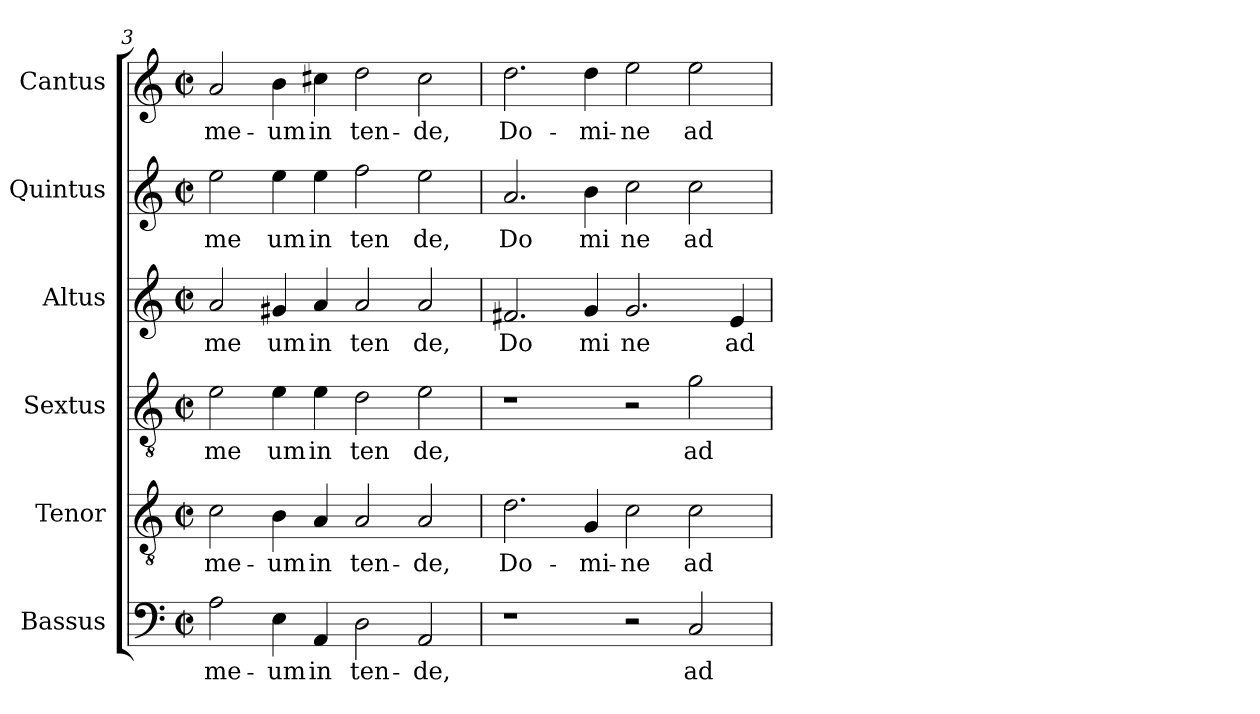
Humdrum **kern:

**kern	**text	**kern	**text	**kern	**text	**kern	**text	**kern	**text	**kern	**text
*part6	*part6	*part5	*part5	*part4	*part4	*part3	*part3	*part2	*part2	*part1	*part1
*staff6	*staff6	*staff5	*staff5	*staff4	*staff4	*staff3	*staff3	*staff2	*staff2	*staff1	*staff1
*I"Bassus	*	*I"Tenor	*	*I"Sextus	*	*I"Altus	*	*I"Quintus	*	*I"Cantus	*
*clefF4	*	*clefGv2	*	*clefGv2	*	*clefG2	*	*clefG2	*	*clefG2	*
*M2/2	*	*M2/2	*	*M2/2	*	*M2/2	*	*M2/2	*	*M2/2	*
*met(c|)	*	*met(c|)	*	*met(c|)	*	*met(c|)	*	*met(c|)	*	*met(c|)	*
=3	=3	=3	=3	=3	=3	=3	=3	=3	=3	=3	=3
!	!LO:LY:b:cj	!	!LO:LY:b:cj	!	!LO:LY:b:cj	!	!LO:LY:b:cj	!	!LO:LY:b:cj	!	!LO:LY:b:cj
2A\	me-	2c\	me-	2e\	me	2a/	me	2ee\	me	2a/	me-
!	!LO:LY:b:cj	!	!LO:LY:b:cj	!	!LO:LY:b:cj	!	!LO:LY:b:cj	!	!LO:LY:b:cj	!	!LO:LY:b:cj
4E\	-um	4B\	-um	4e\	um	4g#X/	um	4ee\	um	4b\	-um
!	!LO:LY:b:cj	!	!LO:LY:b:cj	!	!LO:LY:b:cj	!	!LO:LY:b:cj	!	!LO:LY:b:cj	!	!LO:LY:b:cj
4AA/	in	4A/	in	4e\	in	4a/	in	4ee\	in	4cc#X\	in
!	!LO:LY:b:cj	!	!LO:LY:b:cj	!	!LO:LY:b:cj	!	!LO:LY:b:cj	!	!LO:LY:b:cj	!	!LO:LY:b:cj
2D\	ten-	2A/	ten-	2d\	ten	2a/	ten	2ff\	ten	2dd\	ten-
!	!LO:LY:b:cj	!	!LO:LY:b:cj	!	!LO:LY:b:cj	!	!LO:LY:b:cj	!	!LO:LY:b:cj	!	!LO:LY:b:cj
2AA/	-de,	2A/	-de,	2e\	de,	2a/	de,	2ee\	de,	2cc#\	-de,
=4	=4	=4	=4	=4	=4	=4	=4	=4	=4	=4	=4
!	!	!	!LO:LY:b:cj	!	!	!	!LO:LY:b:cj	!	!LO:LY:b:cj	!	!LO:LY:b:cj
1r	.	2.d\	Do-	1r	.	2.f#X/	Do	2.a/	Do	2.dd\	Do-
!	!	!	!LO:LY:b:cj	!	!	!	!LO:LY:b:cj	!	!LO:LY:b:cj	!	!LO:LY:b:cj
.	.	4G/	-mi-	.	.	4g/	mi	4b\	mi	4dd\	-mi-
!	!	!	!LO:LY:b:cj	!	!	!	!LO:LY:b:cj	!	!LO:LY:b:cj	!	!LO:LY:b:cj
2r	.	2c\	-ne	2r	.	2.g/	ne	2cc\	ne	2ee\	-ne
!	!LO:LY:b:cj	!	!LO:LY:b:cj	!	!LO:LY:b:cj	!	!	!	!LO:LY:b:cj	!	!LO:LY:b:cj
2C/	ad	2c\	ad	2g\	ad	.	.	2cc\	ad	2ee\	ad
!	!	!	!	!	!	!	!LO:LY:b:cj	!	!	!	!
.	.	.	.	.	.	4e/	ad	.	.	.	.
=	=	=	=	=	=	=	=	=	=	=	=
*-	*-	*-	*-	*-	*-	*-	*-	*-	*-	*-	*-
